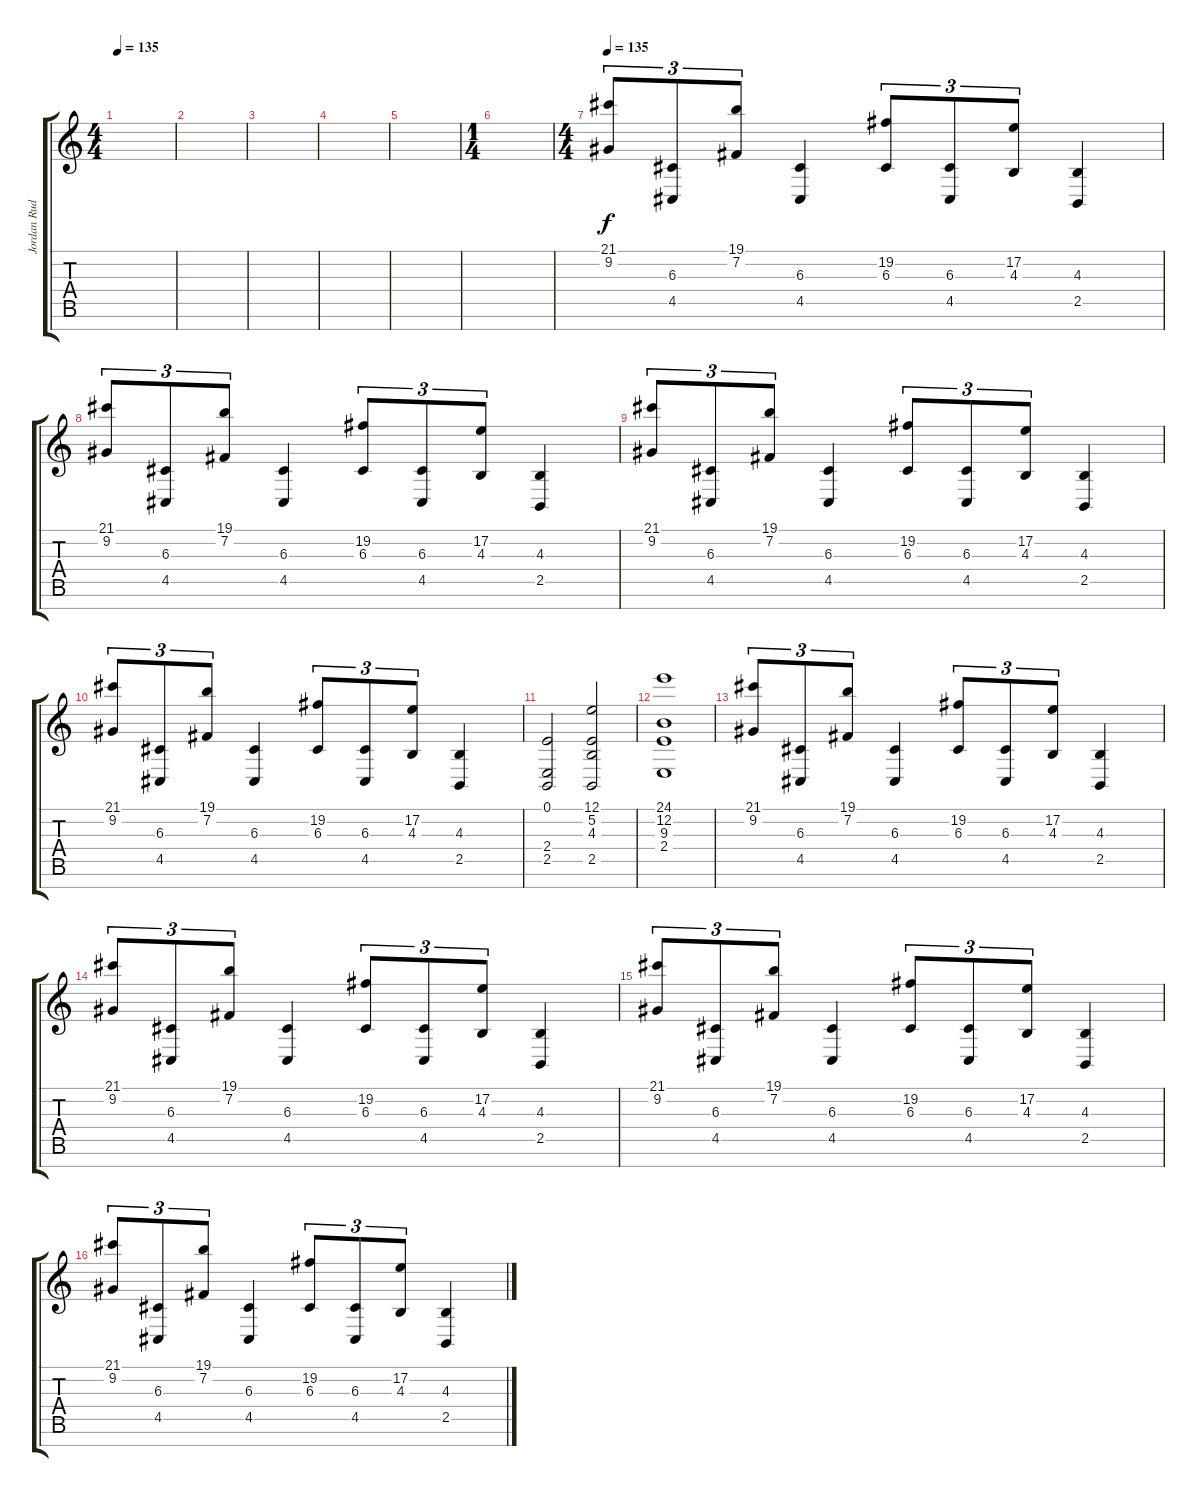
\track ("Jordan Rudess" "Jordan Rud") {instrument stringensemble1}
\staff {score tabs}
\tuning (E4 B3 G3 D3 A2 E2 B1) {hide}
\ts (4 4)
\tempo 135
\clef g2
\ks c
|
|
|
|
|
\ts (1 4)
|
\ts (4 4)
\tempo 135
(21.1 9.2).8{tu (3 2) instrument percussiveorgan} (6.3 4.5).8{tu (3 2)} (19.1 7.2).8{tu (3 2)} (6.3 4.5).4 (19.2 6.3).8{tu (3 2)} (6.3 4.5).8{tu (3 2)} (17.2 4.3).8{tu (3 2)} (4.3 2.5).4 |
(21.1 9.2).8{tu (3 2)} (6.3 4.5).8{tu (3 2)} (19.1 7.2).8{tu (3 2)} (6.3 4.5).4 (19.2 6.3).8{tu (3 2)} (6.3 4.5).8{tu (3 2)} (17.2 4.3).8{tu (3 2)} (4.3 2.5).4 |
(21.1 9.2).8{tu (3 2)} (6.3 4.5).8{tu (3 2)} (19.1 7.2).8{tu (3 2)} (6.3 4.5).4 (19.2 6.3).8{tu (3 2)} (6.3 4.5).8{tu (3 2)} (17.2 4.3).8{tu (3 2)} (4.3 2.5).4 |
(21.1 9.2).8{tu (3 2)} (6.3 4.5).8{tu (3 2)} (19.1 7.2).8{tu (3 2)} (6.3 4.5).4 (19.2 6.3).8{tu (3 2)} (6.3 4.5).8{tu (3 2)} (17.2 4.3).8{tu (3 2)} (4.3 2.5).4 |
(0.1 2.4 2.5).2 (12.1 5.2 4.3 2.5).2 |
(24.1 12.2 9.3 2.4).1 |
(21.1 9.2).8{tu (3 2)} (6.3 4.5).8{tu (3 2)} (19.1 7.2).8{tu (3 2)} (6.3 4.5).4 (19.2 6.3).8{tu (3 2)} (6.3 4.5).8{tu (3 2)} (17.2 4.3).8{tu (3 2)} (4.3 2.5).4 |
(21.1 9.2).8{tu (3 2)} (6.3 4.5).8{tu (3 2)} (19.1 7.2).8{tu (3 2)} (6.3 4.5).4 (19.2 6.3).8{tu (3 2)} (6.3 4.5).8{tu (3 2)} (17.2 4.3).8{tu (3 2)} (4.3 2.5).4 |
(21.1 9.2).8{tu (3 2)} (6.3 4.5).8{tu (3 2)} (19.1 7.2).8{tu (3 2)} (6.3 4.5).4 (19.2 6.3).8{tu (3 2)} (6.3 4.5).8{tu (3 2)} (17.2 4.3).8{tu (3 2)} (4.3 2.5).4 |
(21.1 9.2).8{tu (3 2)} (6.3 4.5).8{tu (3 2)} (19.1 7.2).8{tu (3 2)} (6.3 4.5).4 (19.2 6.3).8{tu (3 2)} (6.3 4.5).8{tu (3 2)} (17.2 4.3).8{tu (3 2)} (4.3 2.5).4
